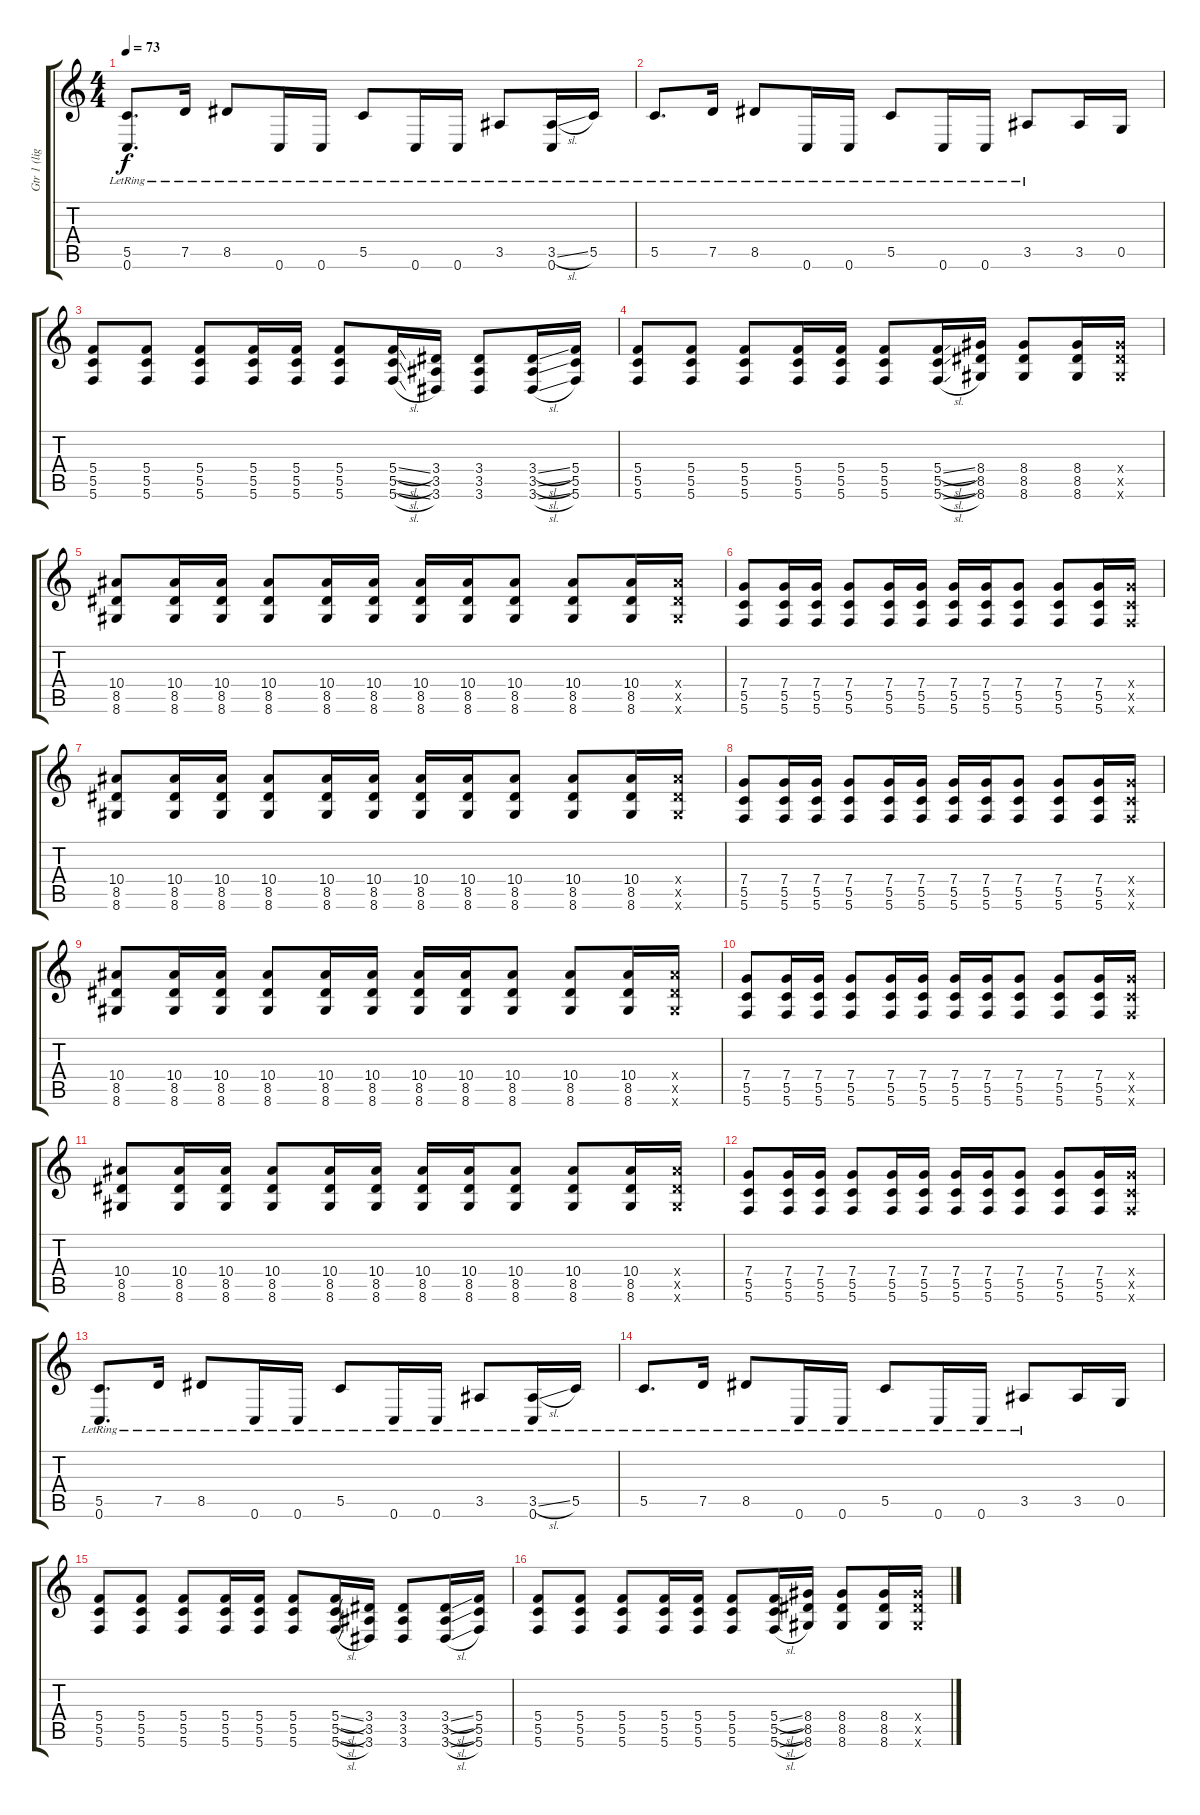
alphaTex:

\track ("Gtr 1 (light Dist.)" "Gtr 1 (lig") {instrument distortionguitar}
\staff {score tabs}
\tuning (D4 A3 F3 C3 G2 C2) {hide}
\ts (4 4)
\tempo 73
\clef g2
\ks c
(5.5{lr} 0.6{lr}).8{d dy f} 7.5{lr}.16 8.5{lr}.8 0.6{lr}.16 0.6{lr}.16 5.5{lr}.8 0.6{lr}.16 0.6{lr}.16 3.5{lr}.8 (3.5{sl lr} 0.6{lr}).16 5.5{lr}.16 |
5.5{lr}.8{d} 7.5{lr}.16 8.5{lr}.8 0.6{lr}.16 0.6{lr}.16 5.5{lr}.8 0.6{lr}.16 0.6{lr}.16 3.5{lr}.8 3.5.16 0.5.16 |
(5.4 5.5 5.6).8 (5.4 5.5 5.6).8 (5.4 5.5 5.6).8 (5.4 5.5 5.6).16 (5.4 5.5 5.6).16 (5.4 5.5 5.6).8 (5.4{sl} 5.5{sl} 5.6{sl}).16 (3.4 3.5 3.6).16 (3.4 3.5 3.6).8 (3.4{sl} 3.5{sl} 3.6{sl}).16 (5.4 5.5 5.6).16 |
(5.4 5.5 5.6).8 (5.4 5.5 5.6).8 (5.4 5.5 5.6).8 (5.4 5.5 5.6).16 (5.4 5.5 5.6).16 (5.4 5.5 5.6).8 (5.4{sl} 5.5{sl} 5.6{sl}).16 (8.4 8.5 8.6).16 (8.4 8.5 8.6).8 (8.4 8.5 8.6).16 (8.4{x} 8.5{x} 8.6{x}).16 |
(10.4 8.5 8.6).8 (10.4 8.5 8.6).16 (10.4 8.5 8.6).16 (10.4 8.5 8.6).8 (10.4 8.5 8.6).16 (10.4 8.5 8.6).16 (10.4 8.5 8.6).16 (10.4 8.5 8.6).16 (10.4 8.5 8.6).8 (10.4 8.5 8.6).8 (10.4 8.5 8.6).16 (10.4{x} 8.5{x} 8.6{x}).16 |
(7.4 5.5 5.6).8 (7.4 5.5 5.6).16 (7.4 5.5 5.6).16 (7.4 5.5 5.6).8 (7.4 5.5 5.6).16 (7.4 5.5 5.6).16 (7.4 5.5 5.6).16 (7.4 5.5 5.6).16 (7.4 5.5 5.6).8 (7.4 5.5 5.6).8 (7.4 5.5 5.6).16 (7.4{x} 5.5{x} 5.6{x}).16 |
(10.4 8.5 8.6).8 (10.4 8.5 8.6).16 (10.4 8.5 8.6).16 (10.4 8.5 8.6).8 (10.4 8.5 8.6).16 (10.4 8.5 8.6).16 (10.4 8.5 8.6).16 (10.4 8.5 8.6).16 (10.4 8.5 8.6).8 (10.4 8.5 8.6).8 (10.4 8.5 8.6).16 (10.4{x} 8.5{x} 8.6{x}).16 |
(7.4 5.5 5.6).8 (7.4 5.5 5.6).16 (7.4 5.5 5.6).16 (7.4 5.5 5.6).8 (7.4 5.5 5.6).16 (7.4 5.5 5.6).16 (7.4 5.5 5.6).16 (7.4 5.5 5.6).16 (7.4 5.5 5.6).8 (7.4 5.5 5.6).8 (7.4 5.5 5.6).16 (7.4{x} 5.5{x} 5.6{x}).16 |
(10.4 8.5 8.6).8 (10.4 8.5 8.6).16 (10.4 8.5 8.6).16 (10.4 8.5 8.6).8 (10.4 8.5 8.6).16 (10.4 8.5 8.6).16 (10.4 8.5 8.6).16 (10.4 8.5 8.6).16 (10.4 8.5 8.6).8 (10.4 8.5 8.6).8 (10.4 8.5 8.6).16 (10.4{x} 8.5{x} 8.6{x}).16 |
(7.4 5.5 5.6).8 (7.4 5.5 5.6).16 (7.4 5.5 5.6).16 (7.4 5.5 5.6).8 (7.4 5.5 5.6).16 (7.4 5.5 5.6).16 (7.4 5.5 5.6).16 (7.4 5.5 5.6).16 (7.4 5.5 5.6).8 (7.4 5.5 5.6).8 (7.4 5.5 5.6).16 (7.4{x} 5.5{x} 5.6{x}).16 |
(10.4 8.5 8.6).8 (10.4 8.5 8.6).16 (10.4 8.5 8.6).16 (10.4 8.5 8.6).8 (10.4 8.5 8.6).16 (10.4 8.5 8.6).16 (10.4 8.5 8.6).16 (10.4 8.5 8.6).16 (10.4 8.5 8.6).8 (10.4 8.5 8.6).8 (10.4 8.5 8.6).16 (10.4{x} 8.5{x} 8.6{x}).16 |
(7.4 5.5 5.6).8 (7.4 5.5 5.6).16 (7.4 5.5 5.6).16 (7.4 5.5 5.6).8 (7.4 5.5 5.6).16 (7.4 5.5 5.6).16 (7.4 5.5 5.6).16 (7.4 5.5 5.6).16 (7.4 5.5 5.6).8 (7.4 5.5 5.6).8 (7.4 5.5 5.6).16 (7.4{x} 5.5{x} 5.6{x}).16 |
(5.5{lr} 0.6{lr}).8{d} 7.5{lr}.16 8.5{lr}.8 0.6{lr}.16 0.6{lr}.16 5.5{lr}.8 0.6{lr}.16 0.6{lr}.16 3.5{lr}.8 (3.5{sl lr} 0.6{lr}).16 5.5{lr}.16 |
5.5{lr}.8{d} 7.5{lr}.16 8.5{lr}.8 0.6{lr}.16 0.6{lr}.16 5.5{lr}.8 0.6{lr}.16 0.6{lr}.16 3.5{lr}.8 3.5.16 0.5.16 |
(5.4 5.5 5.6).8 (5.4 5.5 5.6).8 (5.4 5.5 5.6).8 (5.4 5.5 5.6).16 (5.4 5.5 5.6).16 (5.4 5.5 5.6).8 (5.4{sl} 5.5{sl} 5.6{sl}).16 (3.4 3.5 3.6).16 (3.4 3.5 3.6).8 (3.4{sl} 3.5{sl} 3.6{sl}).16 (5.4 5.5 5.6).16 |
(5.4 5.5 5.6).8 (5.4 5.5 5.6).8 (5.4 5.5 5.6).8 (5.4 5.5 5.6).16 (5.4 5.5 5.6).16 (5.4 5.5 5.6).8 (5.4{sl} 5.5{sl} 5.6{sl}).16 (8.4 8.5 8.6).16 (8.4 8.5 8.6).8 (8.4 8.5 8.6).16 (8.4{x} 8.5{x} 8.6{x}).16
